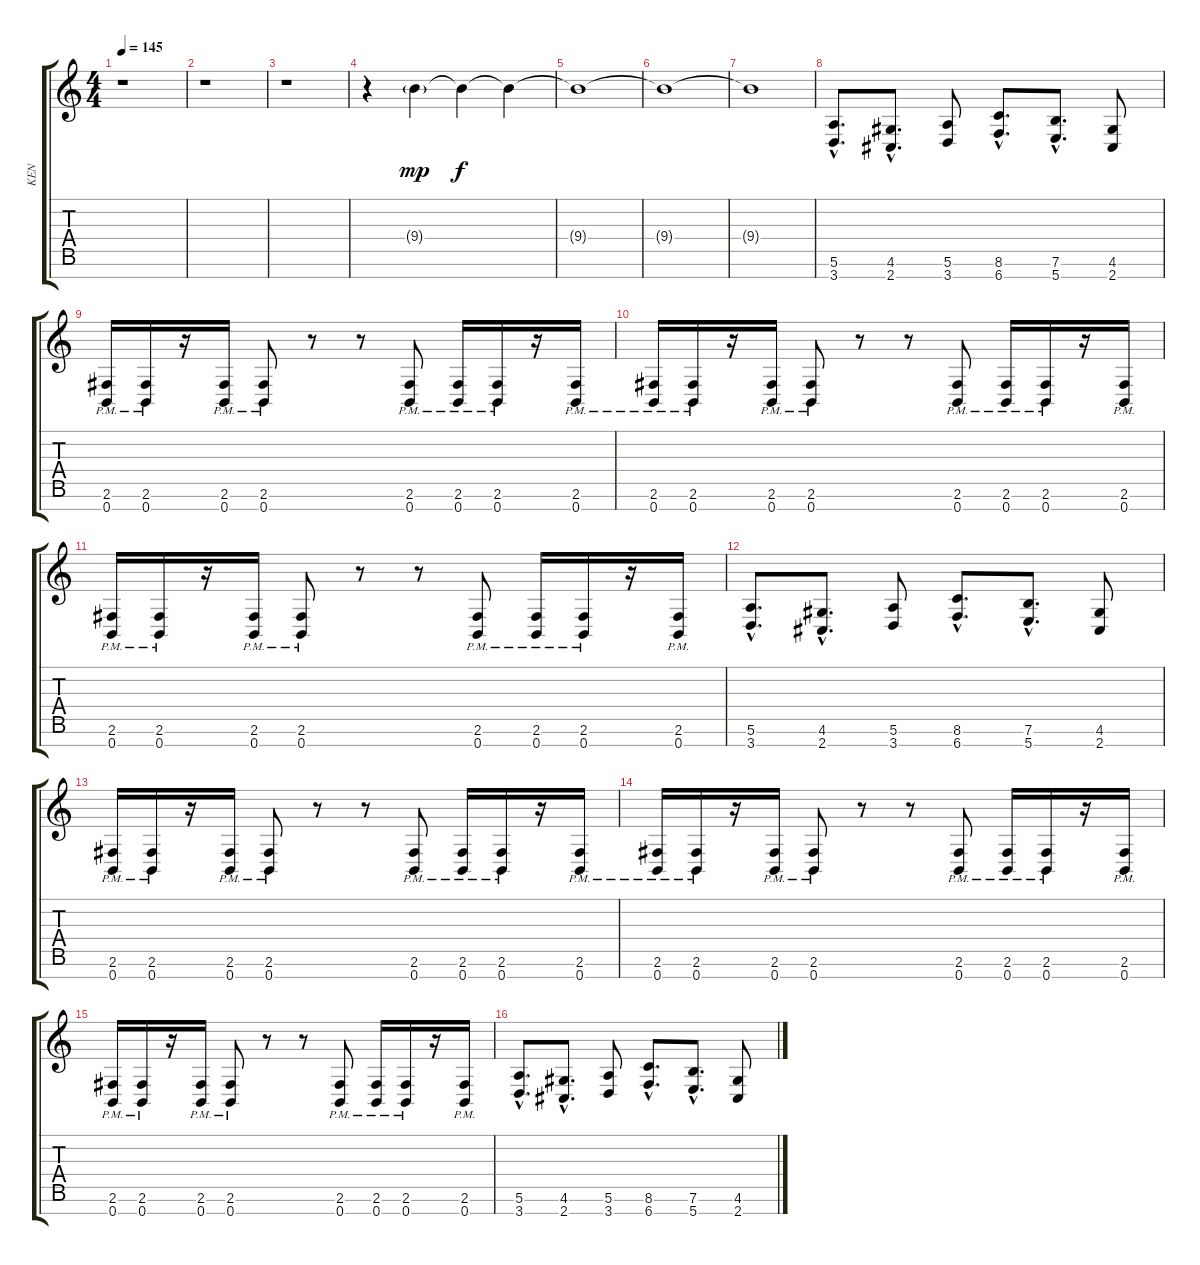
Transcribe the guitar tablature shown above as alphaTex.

\track ("KEN" "KEN") {instrument distortionguitar}
\staff {score tabs}
\tuning (E4 B3 G3 D3 A2 E2 B1) {hide}
\ts (4 4)
\tempo 145
\clef g2
\ks c
r.1{dy mp instrument distortionguitar} |
r.1 |
r.1 |
r.4{volume 16} 9.4{g}.4{volume 7} 9.4{t}.4{dy f volume 9} 9.4{t}.4{volume 14} |
9.4{t}.1{volume 8} |
9.4{t}.1{volume 12} |
9.4{t}.1{volume 16} |
(5.6{hac} 3.7{hac}).8{d} (4.6{hac} 2.7{hac}).8{d} (5.6 3.7).8 (8.6{hac} 6.7{hac}).8{d} (7.6{hac} 5.7{hac}).8{d} (4.6 2.7).8 |
(2.6{pm} 0.7{pm}).16 (2.6{pm} 0.7{pm}).16 r.16 (2.6{pm} 0.7{pm}).16 (2.6{pm} 0.7{pm}).8 r.8 r.8 (2.6{pm} 0.7{pm}).8 (2.6{pm} 0.7{pm}).16 (2.6{pm} 0.7{pm}).16 r.16 (2.6{pm} 0.7{pm}).16 |
(2.6{pm} 0.7{pm}).16 (2.6{pm} 0.7{pm}).16 r.16 (2.6{pm} 0.7{pm}).16 (2.6{pm} 0.7{pm}).8 r.8 r.8 (2.6{pm} 0.7{pm}).8 (2.6{pm} 0.7{pm}).16 (2.6{pm} 0.7{pm}).16 r.16 (2.6{pm} 0.7{pm}).16 |
(2.6{pm} 0.7{pm}).16 (2.6{pm} 0.7{pm}).16 r.16 (2.6{pm} 0.7{pm}).16 (2.6{pm} 0.7{pm}).8 r.8 r.8 (2.6{pm} 0.7{pm}).8 (2.6{pm} 0.7{pm}).16 (2.6{pm} 0.7{pm}).16 r.16 (2.6{pm} 0.7{pm}).16 |
(5.6{hac} 3.7{hac}).8{d} (4.6{hac} 2.7{hac}).8{d} (5.6 3.7).8 (8.6{hac} 6.7{hac}).8{d} (7.6{hac} 5.7{hac}).8{d} (4.6 2.7).8 |
(2.6{pm} 0.7{pm}).16 (2.6{pm} 0.7{pm}).16 r.16 (2.6{pm} 0.7{pm}).16 (2.6{pm} 0.7{pm}).8 r.8 r.8 (2.6{pm} 0.7{pm}).8 (2.6{pm} 0.7{pm}).16 (2.6{pm} 0.7{pm}).16 r.16 (2.6{pm} 0.7{pm}).16 |
(2.6{pm} 0.7{pm}).16 (2.6{pm} 0.7{pm}).16 r.16 (2.6{pm} 0.7{pm}).16 (2.6{pm} 0.7{pm}).8 r.8 r.8 (2.6{pm} 0.7{pm}).8 (2.6{pm} 0.7{pm}).16 (2.6{pm} 0.7{pm}).16 r.16 (2.6{pm} 0.7{pm}).16 |
(2.6{pm} 0.7{pm}).16 (2.6{pm} 0.7{pm}).16 r.16 (2.6{pm} 0.7{pm}).16 (2.6{pm} 0.7{pm}).8 r.8 r.8 (2.6{pm} 0.7{pm}).8 (2.6{pm} 0.7{pm}).16 (2.6{pm} 0.7{pm}).16 r.16 (2.6{pm} 0.7{pm}).16 |
(5.6{hac} 3.7{hac}).8{d} (4.6{hac} 2.7{hac}).8{d} (5.6 3.7).8 (8.6{hac} 6.7{hac}).8{d} (7.6{hac} 5.7{hac}).8{d} (4.6 2.7).8
